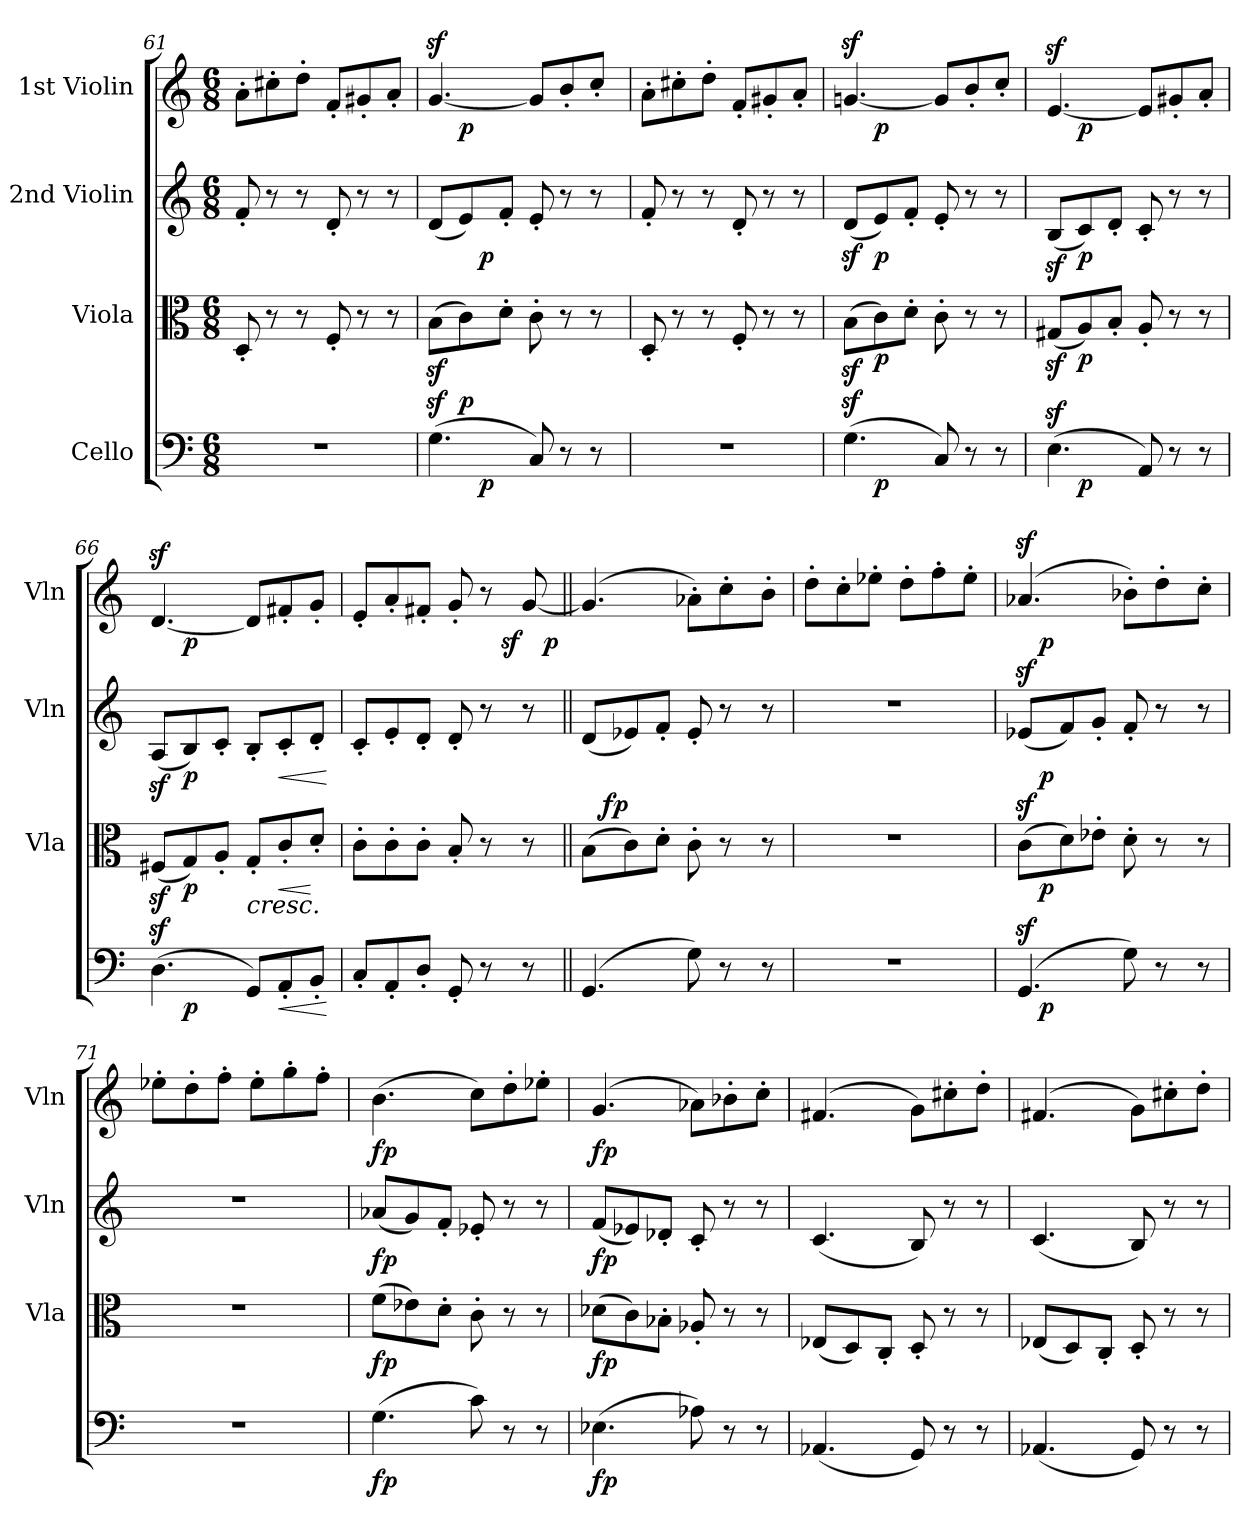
**kern	**dynam	**kern	**dynam	**kern	**dynam	**kern	**dynam
*part4	*part4	*part3	*part3	*part2	*part2	*part1	*part1
*staff4	*staff4	*staff3	*staff3	*staff2	*staff2	*staff1	*staff1
*I"Cello	*	*I"Viola	*	*I"2nd Violin	*	*I"1st Violin	*
*	*	*I'Vla	*	*I'Vln	*	*I'Vln	*
*clefF4	*	*clefC3	*	*clefG2	*	*clefG2	*
*k[]	*	*k[]	*	*k[]	*	*k[]	*
*C:	*	*C:	*	*C:	*	*C:	*
*M6/8	*	*M6/8	*	*M6/8	*	*M6/8	*
=61	=61	=61	=61	=61	=61	=61	=61
2.r	.	8D'</	.	8f'</	.	8a'>\L	.
.	.	8r	.	8r	.	8cc#X'>\	.
.	.	8r	.	8r	.	8dd'>\J	.
.	.	8F'</	.	8d'</	.	8f'</L	.
.	.	8r	.	8r	.	8g#X'</	.
.	.	8r	.	8r	.	8a'</J	.
=62	=62	=62	=62	=62	=62	=62	=62
*^	*	*	*	*^	*	*^	*
*	*^	*	*	*	*	*	*	*	*	*
(4.Gz<\	8ryy	8.ryy	.	(8Bz>\L	.	(8d/L	8.ryy	.	[4.gz</	8ryy	.
!	!	!	!LO:DY:a	!	!	!	!	!	!	!	!LO:DY:b
.	2ryy	.	p	8c\)	.	8e/)	.	.	.	2ryy	p
!	!	!	!LO:DY:b	!	!	!	!	!LO:DY:b	!	!	!
.	.	2ryy	p	.	.	.	2ryy	p	.	.	.
.	.	.	.	8d'>\J	.	8f'</J	.	.	.	.	.
8C/)	.	.	.	8c'>\	.	8e'</	.	.	8g/L]	.	.
8r	.	.	.	8r	.	8r	.	.	8b'</	.	.
8r	8ryy	.	.	8r	.	8r	.	.	8cc'</J	8ryy	.
.	.	16ryy	.	.	.	.	16ryy	.	.	.	.
*	*	*	*	*	*	*v	*v	*	*	*	*
*v	*v	*v	*	*	*	*	*	*v	*v	*
=63	=63	=63	=63	=63	=63	=63	=63
2.r	.	8D'</	.	8f'</	.	8a'>\L	.
.	.	8r	.	8r	.	8cc#X'>\	.
.	.	8r	.	8r	.	8dd'>\J	.
.	.	8F'</	.	8d'</	.	8f'</L	.
.	.	8r	.	8r	.	8g#X'</	.
.	.	8r	.	8r	.	8a'</J	.
=64	=64	=64	=64	=64	=64	=64	=64
*^	*	*	*	*	*	*^	*
(4.Gz<\	8ryy	.	(8Bz<\L	.	(8dz</L	.	[4.gnz</	8ryy	.
!	!	!LO:DY:b	!	!LO:DY:b	!	!LO:DY:b	!	!	!LO:DY:b
.	2ryy	p	8c\)	p	8e/)	p	.	2ryy	p
.	.	.	8d'>\J	.	8f'</J	.	.	.	.
8C/)	.	.	8c'>\	.	8e'</	.	8g/L]	.	.
8r	.	.	8r	.	8r	.	8b'</	.	.
8r	8ryy	.	8r	.	8r	.	8cc'</J	8ryy	.
=65	=65	=65	=65	=65	=65	=65	=65	=65	=65
(4.Ez<\	8ryy	.	(8G#Xz</L	.	(8Bz</L	.	[4.ez</	8ryy	.
!	!	!LO:DY:b	!	!LO:DY:b	!	!LO:DY:b	!	!	!LO:DY:b
.	2ryy	p	8A/)	p	8c/)	p	.	2ryy	p
.	.	.	8B'</J	.	8d'</J	.	.	.	.
8AA/)	.	.	8A'</	.	8c'</	.	8e/L]	.	.
8r	.	.	8r	.	8r	.	8g#X'</	.	.
8r	8ryy	.	8r	.	8r	.	8a'</J	8ryy	.
=66	=66	=66	=66	=66	=66	=66	=66	=66	=66
(4.Dz<\	8ryy	.	(8F#Xz</L	.	(8Az</L	.	[4.dz</	8ryy	.
!	!	!LO:DY:b	!	!LO:DY:b	!	!LO:DY:b	!	!	!LO:DY:b
.	2ryy	p	8G/)	p	8B/)	p	.	2ryy	p
.	.	.	8A'</J	.	8c'</J	.	.	.	.
!	!	!	!	!LO:HP:b	!	!	!	!	!
8GG/L)	.	.	8G'</L	<	8B'</L	.	8d/L]	.	.
!	!	!LO:HP:b	!	!LO:HP:b	!	!LO:HP:b	!	!	!
8AA'</	.	<	8c'</	<	8c'</	<	8f#X'</	.	.
8BB'</J	8ryy	.	8d'</J	[	8d'</J	.	8g'</J	8ryy	.
.	.	[	.	[	.	[	.	.	.
*v	*v	*	*	*	*	*	*	*	*
=67	=67	=67	=67	=67	=67	=67	=67	=67
*	*	*	*	*	*	*	*^	*
8C'</L	.	8c'>\L	.	8c'</L	.	8e'</L	2ryy	2ryy	.
8AA'</	.	8c'>\	.	8e'</	.	8a'</	.	.	.
8D'</J	.	8c'>\J	.	8d'</J	.	8f#X'</J	.	.	.
8GG'</	.	8B'</	.	8d'</	.	8g'</	.	.	.
8r	.	8r	.	8r	.	8r	16ryy	8.ryy	.
!	!	!	!	!	!	!	!	!	!LO:DY:b
.	.	.	.	.	.	.	8.ryy	.	sf
8r	.	8r	.	8r	.	[8g/	.	.	.
!	!	!	!	!	!	!	!	!	!LO:DY:b
.	.	.	.	.	.	.	.	16ryy	p
=68||	=68||	=68||	=68||	=68||	=68||	=68||	=68||	=68||	=68||
!	!LO:DY:a	!	!	!	!	!	!	!	!
!	!LO:DY:n=1:b	!	!	!	!	!	!	!	!
*	*	*^	*	*	*	*v	*v	*v	*
(4.GG/	fp fp	(8B\L	16ryy	.	(8d/L	.	(4.g/]	.
!	!	!	!	!LO:DY:a	!	!	!	!
.	.	.	2ryy	fp	.	.	.	.
.	.	8c\)	.	.	8e-X/)	.	.	.
.	.	8d'>\J	.	.	8f'</J	.	.	.
8G\)	.	8c'>\	.	.	8e-'</	.	8a-X'>\L)	.
8r	.	8r	.	.	8r	.	8cc'>\	.
.	.	.	8.ryy	.	.	.	.	.
8r	.	8r	.	.	8r	.	8b'>\J	.
*	*	*v	*v	*	*	*	*	*
!!LO:LB:g=z
=69	=69	=69	=69	=69	=69	=69	=69
2.r	.	2.r	.	2.r	.	8dd'>\L	.
.	.	.	.	.	.	8cc'>\	.
.	.	.	.	.	.	8ee-X'>\J	.
.	.	.	.	.	.	8dd'>\L	.
.	.	.	.	.	.	8ff'>\	.
.	.	.	.	.	.	8ee-'>\J	.
=70	=70	=70	=70	=70	=70	=70	=70
*^	*	*^	*	*^	*	*^	*
(4.GGz</	16ryy	.	(8cz<\L	16ryy	.	(8e-Xz</L	16ryy	.	(4.a-Xz</	16ryy	.
!	!	!LO:DY:b	!	!	!LO:DY:b	!	!	!LO:DY:b	!	!	!LO:DY:b
.	2ryy	p	.	2ryy	p	.	2ryy	p	.	2ryy	p
.	.	.	8d\)	.	.	8f/)	.	.	.	.	.
.	.	.	8e-X'>\J	.	.	8g'</J	.	.	.	.	.
8G\)	.	.	8d'>\	.	.	8f'</	.	.	8b-X'>\L)	.	.
8r	.	.	8r	.	.	8r	.	.	8dd'>\	.	.
.	8.ryy	.	.	8.ryy	.	.	8.ryy	.	.	8.ryy	.
8r	.	.	8r	.	.	8r	.	.	8cc'>\J	.	.
*v	*v	*	*	*	*	*v	*v	*	*v	*v	*
*	*	*v	*v	*	*	*	*	*
=71	=71	=71	=71	=71	=71	=71	=71
2.r	.	2.r	.	2.r	.	8ee-X'>\L	.
.	.	.	.	.	.	8dd'>\	.
.	.	.	.	.	.	8ff'>\J	.
.	.	.	.	.	.	8ee-'>\L	.
.	.	.	.	.	.	8gg'>\	.
.	.	.	.	.	.	8ff'>\J	.
=72	=72	=72	=72	=72	=72	=72	=72
!	!LO:DY:b	!	!LO:DY:b	!	!LO:DY:b	!	!LO:DY:b
(4.G\	fp	(8f\L	fp	(8a-X/L	fp	(4.b\	fp
.	.	8e-X\)	.	8g/)	.	.	.
.	.	8d'>\J	.	8f'</J	.	.	.
8c\)	.	8c'>\	.	8e-X'</	.	8cc\L)	.
8r	.	8r	.	8r	.	8dd'>\	.
8r	.	8r	.	8r	.	8ee-X'>\J	.
=73	=73	=73	=73	=73	=73	=73	=73
!	!LO:DY:b	!	!LO:DY:b	!	!LO:DY:b	!	!LO:DY:b
(4.E-X\	fp	(8d-X\L	fp	(8f/L	fp	(4.g/	fp
.	.	8c\)	.	8e-X/)	.	.	.
.	.	8B-X'>\J	.	8d-X'</J	.	.	.
8A-X\)	.	8A-X'</	.	8c'</	.	8a-X\L)	.
8r	.	8r	.	8r	.	8b-X'>\	.
8r	.	8r	.	8r	.	8cc'>\J	.
=74	=74	=74	=74	=74	=74	=74	=74
(4.AA-X/	.	(8E-X/L	.	(4.c/	.	(4.f#X/	.
.	.	8D/)	.	.	.	.	.
.	.	8C'</J	.	.	.	.	.
8GG/)	.	8D'</	.	8B/)	.	8g\L)	.
8r	.	8r	.	8r	.	8cc#X'>\	.
8r	.	8r	.	8r	.	8dd'>\J	.
=75	=75	=75	=75	=75	=75	=75	=75
(4.AA-X/	.	(8E-X/L	.	(4.c/	.	(4.f#X/	.
.	.	8D/)	.	.	.	.	.
.	.	8C'</J	.	.	.	.	.
8GG/)	.	8D'</	.	8B/)	.	8g\L)	.
8r	.	8r	.	8r	.	8cc#X'>\	.
8r	.	8r	.	8r	.	8dd'>\J	.
=	=	=	=	=	=	=	=
*-	*-	*-	*-	*-	*-	*-	*-
